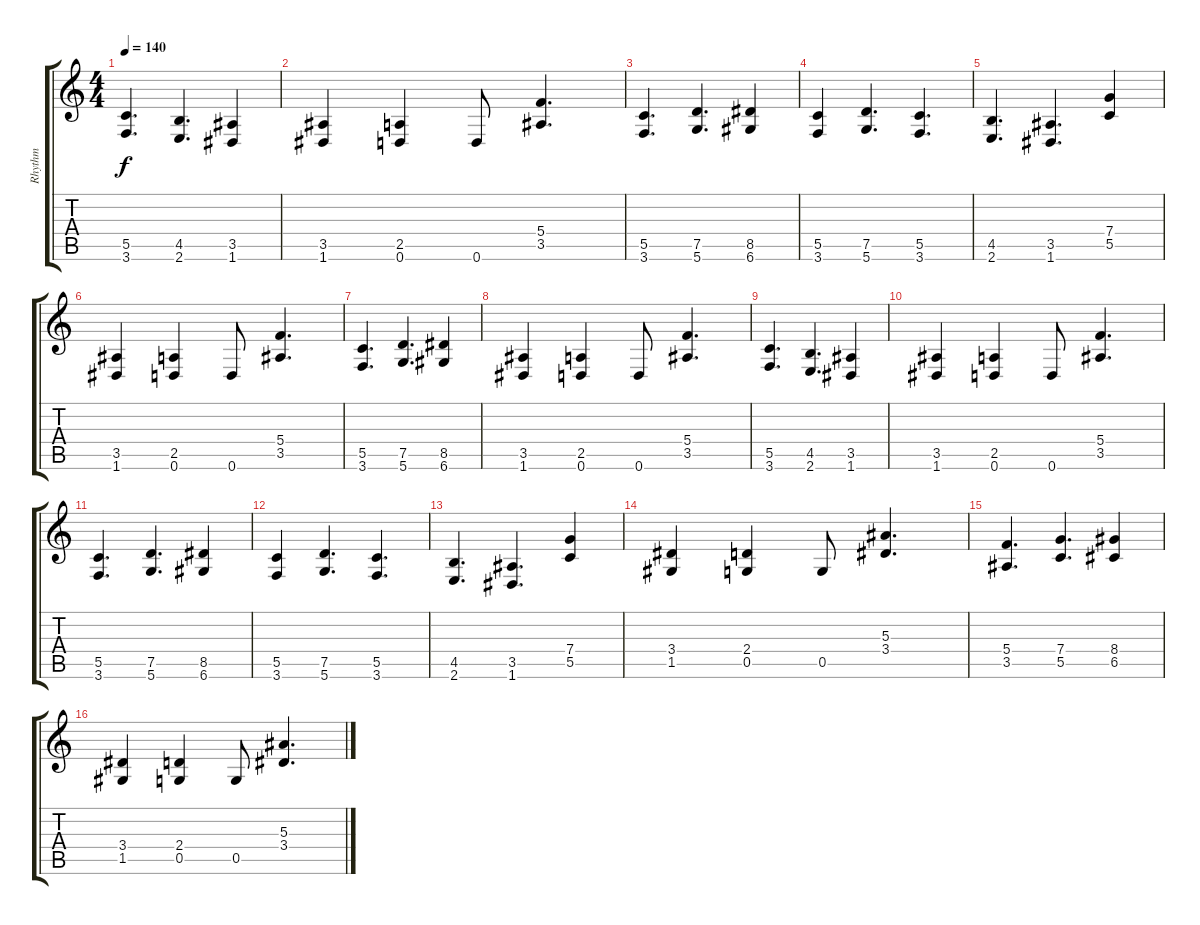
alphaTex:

\track ("Rhythm" "Rhythm") {instrument distortionguitar}
\staff {score tabs}
\tuning (D4 A3 F3 C3 G2 D2) {hide}
\ts (4 4)
\tempo 140
\clef g2
\ks c
(5.5 3.6).4{d dy f} (4.5 2.6).4{d} (3.5 1.6).4 |
(3.5 1.6).4 (2.5 0.6).4 0.6.8 (5.4 3.5).4{d} |
(5.5 3.6).4{d} (7.5 5.6).4{d} (8.5 6.6).4 |
(5.5 3.6).4 (7.5 5.6).4{d} (5.5 3.6).4{d} |
(4.5 2.6).4{d} (3.5 1.6).4{d} (7.4 5.5).4 |
(3.5 1.6).4 (2.5 0.6).4 0.6.8 (5.4 3.5).4{d} |
(5.5 3.6).4{d} (7.5 5.6).4{d} (8.5 6.6).4 |
(3.5 1.6).4 (2.5 0.6).4 0.6.8 (5.4 3.5).4{d} |
(5.5 3.6).4{d} (4.5 2.6).4{d} (3.5 1.6).4 |
(3.5 1.6).4 (2.5 0.6).4 0.6.8 (5.4 3.5).4{d} |
(5.5 3.6).4{d} (7.5 5.6).4{d} (8.5 6.6).4 |
(5.5 3.6).4 (7.5 5.6).4{d} (5.5 3.6).4{d} |
(4.5 2.6).4{d} (3.5 1.6).4{d} (7.4 5.5).4 |
(3.4 1.5).4 (2.4 0.5).4 0.5.8 (5.3 3.4).4{d} |
(5.4 3.5).4{d} (7.4 5.5).4{d} (8.4 6.5).4 |
(3.4 1.5).4 (2.4 0.5).4 0.5.8 (5.3 3.4).4{d}
